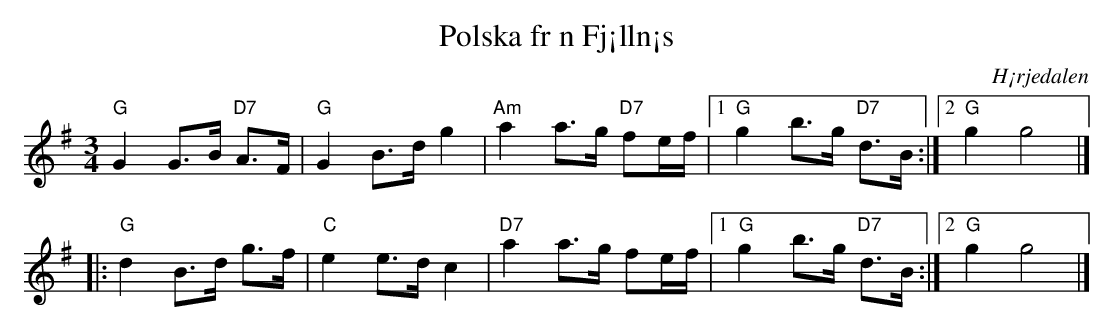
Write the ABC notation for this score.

X:1
T:Polska fr n Fj¡lln¡s
O:H¡rjedalen
L:1/8
M:3/4
K:G
"G"G2G>B "D7"A>F | "G"G2B>dg2 | "Am"a2a>g "D7"fe/f/ |1 "G"g2b>g "D7"d>B :|2 "G"g2g4 |]
|: "G"d2B>d g>f | "C"e2e>dc2 | "D7"a2a>g fe/f/ |1 "G"g2b>g "D7"d>B :|2 "G"g2g4 |]
